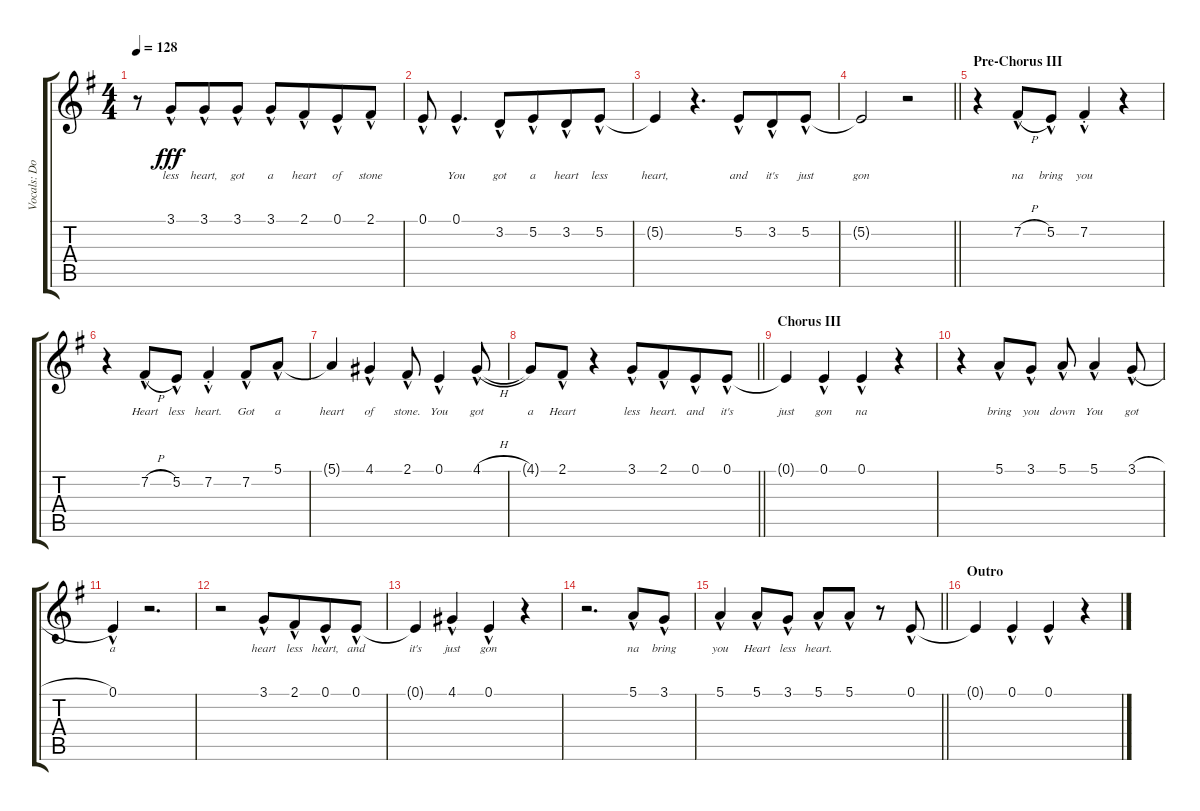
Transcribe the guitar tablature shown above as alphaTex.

\track ("Vocals: Don" "Vocals: Do") {instrument lead2sawtooth}
\staff {score tabs}
\tuning (E4 B3 G3 D3 A2 E2) {hide}
\ts (4 4)
\tempo 128
\clef g2
\ks g
r.8{dy fff} 3.1{hac}.8{lyrics (0 "less") lyrics (1 "") lyrics (2 "") lyrics (3 "") lyrics (4 "") beam merge} 3.1{hac}.8{lyrics (0 "heart,") lyrics (1 "") lyrics (2 "") lyrics (3 "") lyrics (4 "")} 3.1{hac}.8{lyrics (0 "got") lyrics (1 "") lyrics (2 "") lyrics (3 "") lyrics (4 "")} 3.1{hac}.8{lyrics (0 "a") lyrics (1 "") lyrics (2 "") lyrics (3 "") lyrics (4 "")} 2.1{hac}.8{lyrics (0 "heart") lyrics (1 "") lyrics (2 "") lyrics (3 "") lyrics (4 "") beam merge} 0.1{hac}.8{lyrics (0 "of") lyrics (1 "") lyrics (2 "") lyrics (3 "") lyrics (4 "")} 2.1{hac}.8{lyrics (0 "stone") lyrics (1 "") lyrics (2 "") lyrics (3 "") lyrics (4 "")} |
0.1{hac}.8{lyrics (0 "") lyrics (1 "") lyrics (2 "") lyrics (3 "") lyrics (4 "")} 0.1{hac}.4{d lyrics (0 "You") lyrics (1 "") lyrics (2 "") lyrics (3 "") lyrics (4 "")} 3.2{hac}.8{lyrics (0 "got") lyrics (1 "") lyrics (2 "") lyrics (3 "") lyrics (4 "")} 5.2{hac}.8{lyrics (0 "a") lyrics (1 "") lyrics (2 "") lyrics (3 "") lyrics (4 "") beam merge} 3.2{hac}.8{lyrics (0 "heart") lyrics (1 "") lyrics (2 "") lyrics (3 "") lyrics (4 "")} 5.2{hac}.8{lyrics (0 "less") lyrics (1 "") lyrics (2 "") lyrics (3 "") lyrics (4 "")} |
5.2{t}.4{lyrics (0 "heart,") lyrics (1 "") lyrics (2 "") lyrics (3 "") lyrics (4 "")} r.4{d} 5.2{hac}.8{lyrics (0 "and") lyrics (1 "") lyrics (2 "") lyrics (3 "") lyrics (4 "") beam merge} 3.2{hac}.8{lyrics (0 "it's") lyrics (1 "") lyrics (2 "") lyrics (3 "") lyrics (4 "")} 5.2{hac}.8{lyrics (0 "just") lyrics (1 "") lyrics (2 "") lyrics (3 "") lyrics (4 "")} |
\barLineRight lightlight
5.2{t}.2{lyrics (0 "gon") lyrics (1 "") lyrics (2 "") lyrics (3 "") lyrics (4 "")} r.2 |
\section ("" "Pre-Chorus III")
r.4 7.2{h hac}.8{lyrics (0 "na") lyrics (1 "") lyrics (2 "") lyrics (3 "") lyrics (4 "")} 5.2{hac}.8{lyrics (0 "bring") lyrics (1 "") lyrics (2 "") lyrics (3 "") lyrics (4 "")} 7.2{hac st}.4{lyrics (0 "you") lyrics (1 "") lyrics (2 "") lyrics (3 "") lyrics (4 "")} r.4 |
r.4 7.2{h hac}.8{lyrics (0 "Heart") lyrics (1 "") lyrics (2 "") lyrics (3 "") lyrics (4 "")} 5.2{hac}.8{lyrics (0 "less") lyrics (1 "") lyrics (2 "") lyrics (3 "") lyrics (4 "")} 7.2{hac st}.4{lyrics (0 "heart.") lyrics (1 "") lyrics (2 "") lyrics (3 "") lyrics (4 "")} 7.2{hac}.8{lyrics (0 "Got") lyrics (1 "") lyrics (2 "") lyrics (3 "") lyrics (4 "")} 5.1{hac}.8{lyrics (0 "a") lyrics (1 "") lyrics (2 "") lyrics (3 "") lyrics (4 "")} |
5.1{t}.4{lyrics (0 "heart") lyrics (1 "") lyrics (2 "") lyrics (3 "") lyrics (4 "")} 4.1{hac}.4{lyrics (0 "of") lyrics (1 "") lyrics (2 "") lyrics (3 "") lyrics (4 "")} 2.1{hac}.8{lyrics (0 "stone.") lyrics (1 "") lyrics (2 "") lyrics (3 "") lyrics (4 "")} 0.1{hac}.4{lyrics (0 "You") lyrics (1 "") lyrics (2 "") lyrics (3 "") lyrics (4 "")} 4.1{h hac}.8{lyrics (0 "got") lyrics (1 "") lyrics (2 "") lyrics (3 "") lyrics (4 "")} |
\barLineRight lightlight
4.1{t}.8{lyrics (0 "a") lyrics (1 "") lyrics (2 "") lyrics (3 "") lyrics (4 "")} 2.1{hac}.8{lyrics (0 "Heart") lyrics (1 "") lyrics (2 "") lyrics (3 "") lyrics (4 "")} r.4 3.1{hac}.8{lyrics (0 "less") lyrics (1 "") lyrics (2 "") lyrics (3 "") lyrics (4 "")} 2.1{hac}.8{lyrics (0 "heart.") lyrics (1 "") lyrics (2 "") lyrics (3 "") lyrics (4 "") beam merge} 0.1{hac}.8{lyrics (0 "and") lyrics (1 "") lyrics (2 "") lyrics (3 "") lyrics (4 "")} 0.1{hac}.8{lyrics (0 "it's") lyrics (1 "") lyrics (2 "") lyrics (3 "") lyrics (4 "")} |
\section ("" "Chorus III")
0.1{t}.4{lyrics (0 "just") lyrics (1 "") lyrics (2 "") lyrics (3 "") lyrics (4 "")} 0.1{hac}.4{lyrics (0 "gon") lyrics (1 "") lyrics (2 "") lyrics (3 "") lyrics (4 "")} 0.1{hac}.4{lyrics (0 "na") lyrics (1 "") lyrics (2 "") lyrics (3 "") lyrics (4 "")} r.4 |
r.4 5.1{hac}.8{lyrics (0 "bring") lyrics (1 "") lyrics (2 "") lyrics (3 "") lyrics (4 "")} 3.1{hac}.8{lyrics (0 "you") lyrics (1 "") lyrics (2 "") lyrics (3 "") lyrics (4 "")} 5.1{hac}.8{lyrics (0 "down") lyrics (1 "") lyrics (2 "") lyrics (3 "") lyrics (4 "")} 5.1{hac}.4{lyrics (0 "You") lyrics (1 "") lyrics (2 "") lyrics (3 "") lyrics (4 "")} 3.1{h hac}.8{lyrics (0 "got") lyrics (1 "") lyrics (2 "") lyrics (3 "") lyrics (4 "")} |
0.1{hac}.4{lyrics (0 "a") lyrics (1 "") lyrics (2 "") lyrics (3 "") lyrics (4 "")} r.2{d} |
r.2 3.1{hac}.8{lyrics (0 "heart") lyrics (1 "") lyrics (2 "") lyrics (3 "") lyrics (4 "")} 2.1{hac}.8{lyrics (0 "less") lyrics (1 "") lyrics (2 "") lyrics (3 "") lyrics (4 "") beam merge} 0.1{hac}.8{lyrics (0 "heart,") lyrics (1 "") lyrics (2 "") lyrics (3 "") lyrics (4 "")} 0.1{hac}.8{lyrics (0 "and") lyrics (1 "") lyrics (2 "") lyrics (3 "") lyrics (4 "")} |
0.1{t}.4{lyrics (0 "it's") lyrics (1 "") lyrics (2 "") lyrics (3 "") lyrics (4 "")} 4.1{hac}.4{lyrics (0 "just") lyrics (1 "") lyrics (2 "") lyrics (3 "") lyrics (4 "")} 0.1{hac}.4{lyrics (0 "gon") lyrics (1 "") lyrics (2 "") lyrics (3 "") lyrics (4 "")} r.4 |
r.2{d} 5.1{hac}.8{lyrics (0 "na") lyrics (1 "") lyrics (2 "") lyrics (3 "") lyrics (4 "")} 3.1{hac}.8{lyrics (0 "bring") lyrics (1 "") lyrics (2 "") lyrics (3 "") lyrics (4 "")} |
\barLineRight lightlight
5.1{hac}.4{lyrics (0 "you") lyrics (1 "") lyrics (2 "") lyrics (3 "") lyrics (4 "")} 5.1{hac}.8{lyrics (0 "Heart") lyrics (1 "") lyrics (2 "") lyrics (3 "") lyrics (4 "")} 3.1{hac}.8{lyrics (0 "less") lyrics (1 "") lyrics (2 "") lyrics (3 "") lyrics (4 "")} 5.1{hac}.8{lyrics (0 "heart.") lyrics (1 "") lyrics (2 "") lyrics (3 "") lyrics (4 "")} 5.1{hac}.8 r.8 0.1{hac}.8 |
\section ("" "Outro")
0.1{t}.4 0.1{hac}.4 0.1{hac}.4 r.4
